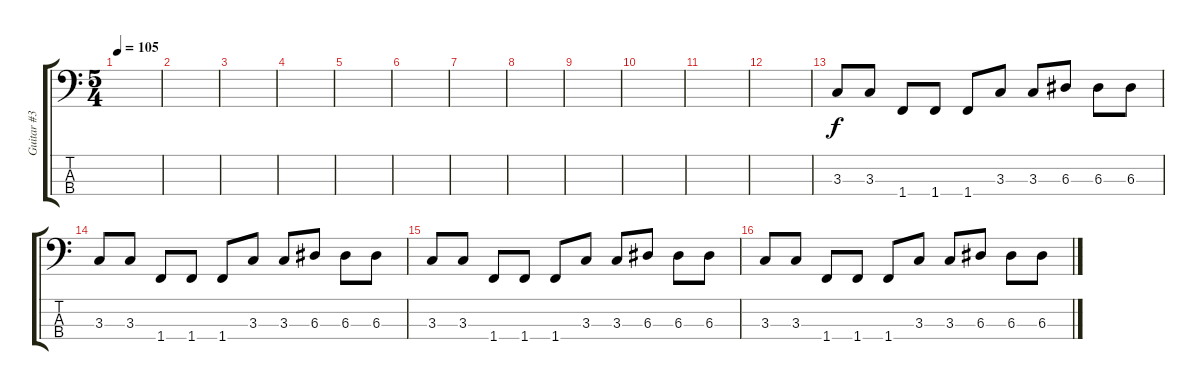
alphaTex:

\track ("Guitar #3" "Guitar #3") {instrument distortionguitar}
\staff {score tabs}
\tuning (G2 D2 A1 E1) {hide}
\ts (5 4)
\tempo 105
\clef f4
\ks c
|
|
|
|
|
|
|
|
|
|
|
|
3.3.8 3.3.8 1.4.8 1.4.8 1.4.8 3.3.8 3.3.8 6.3.8 6.3.8 6.3.8 |
3.3.8 3.3.8 1.4.8 1.4.8 1.4.8 3.3.8 3.3.8 6.3.8 6.3.8 6.3.8 |
3.3.8 3.3.8 1.4.8 1.4.8 1.4.8 3.3.8 3.3.8 6.3.8 6.3.8 6.3.8 |
3.3.8 3.3.8 1.4.8 1.4.8 1.4.8 3.3.8 3.3.8 6.3.8 6.3.8 6.3.8
